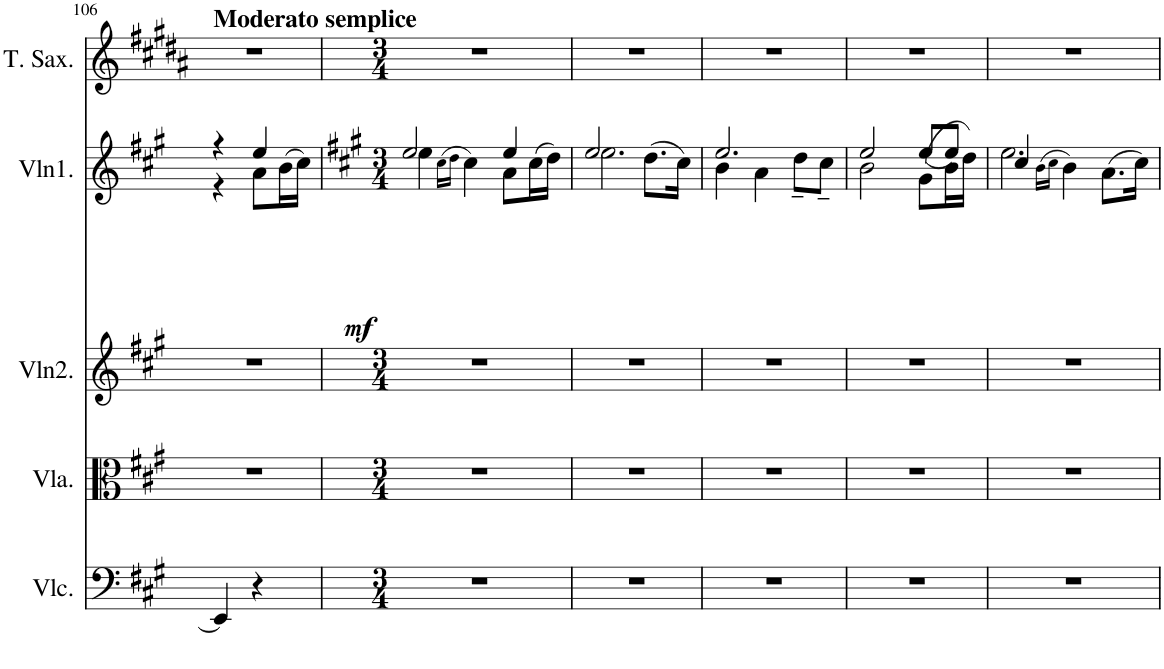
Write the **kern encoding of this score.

**kern	**kern	**kern	**kern	**dynam	**kern
*part5	*part4	*part3	*part2	*part2	*part1
*staff5	*staff4	*staff3	*staff2	*staff2	*staff1
*I"Cello	*I"Viola	*I"Violin2	*I"Violin1	*	*I"Tenor Sax
*	*I'Vla.	*I'Vln2.	*I'Vln1.	*	*I'T. Sax.
!!LO:PB:g=z
*clefF4	*clefC3	*clefG2	*clefG2	*	*clefG2
*	*	*	*	*	*Trd8c14
*k[f#c#g#]	*k[f#c#g#]	*k[f#c#g#]	*k[f#c#g#]	*	*k[f#c#g#d#a#]
*M2/4	*M2/4	*M2/4	*M2/4	*	*M2/4
=106	=106	=106	=106	=106	=106
*	*	*	*^	*	*
!	!	!	!	!	!	!LO:TX:a:B:t=Moderato semplice
4EE/]	2r	2r	4r	4r	.	2r
!	!	!	!	!	!LO:DY:b	!
4r	.	.	8a\L	4ee/	mf	.
.	.	.	(16b\L	.	.	.
.	.	.	16cc#\JJ)	.	.	.
=107	=107	=107	=107	=107	=107	=107
*	*	*	*k[f#c#g#]	*	*	*
*M3/4	*M3/4	*M3/4	*M3/4	*	*	*M3/4
2.r	2.r	2.r	4ee\	2ee/	.	2.r
.	.	.	(16qcc#\LL	.	.	.
.	.	.	16qdd\JJ	.	.	.
.	.	.	4cc#\)	.	.	.
.	.	.	8a\L	4ee/	.	.
.	.	.	(16cc#\L	.	.	.
.	.	.	16dd\JJ)	.	.	.
=108	=108	=108	=108	=108	=108	=108
2.r	2.r	2.r	2ee/	2.ee\	.	2.r
.	.	.	(8.dd\L	.	.	.
.	.	.	16cc#\Jk)	.	.	.
=109	=109	=109	=109	=109	=109	=109
2.r	2.r	2.r	4b\	2.ee/	.	2.r
.	.	.	4a\	.	.	.
.	.	.	8dd~\L	.	.	.
.	.	.	8cc#~\J	.	.	.
=110	=110	=110	=110	=110	=110	=110
2.r	2.r	2.r	2b\	2ee/	.	2.r
.	.	.	(8g#\L	(8ee/L	.	.
.	.	.	16b\L	8ee/J)	.	.
.	.	.	16dd\JJ)	.	.	.
=111	=111	=111	=111	=111	=111	=111
2.r	2.r	2.r	4cc#/	2.ee\	.	2.r
.	.	.	(16qb\LL	.	.	.
.	.	.	16qcc#\JJ	.	.	.
.	.	.	4b\)	.	.	.
.	.	.	(8.a\L	.	.	.
.	.	.	16cc#\Jk)	.	.	.
*	*	*	*v	*v	*	*
=	=	=	=	=	=
*-	*-	*-	*-	*-	*-
